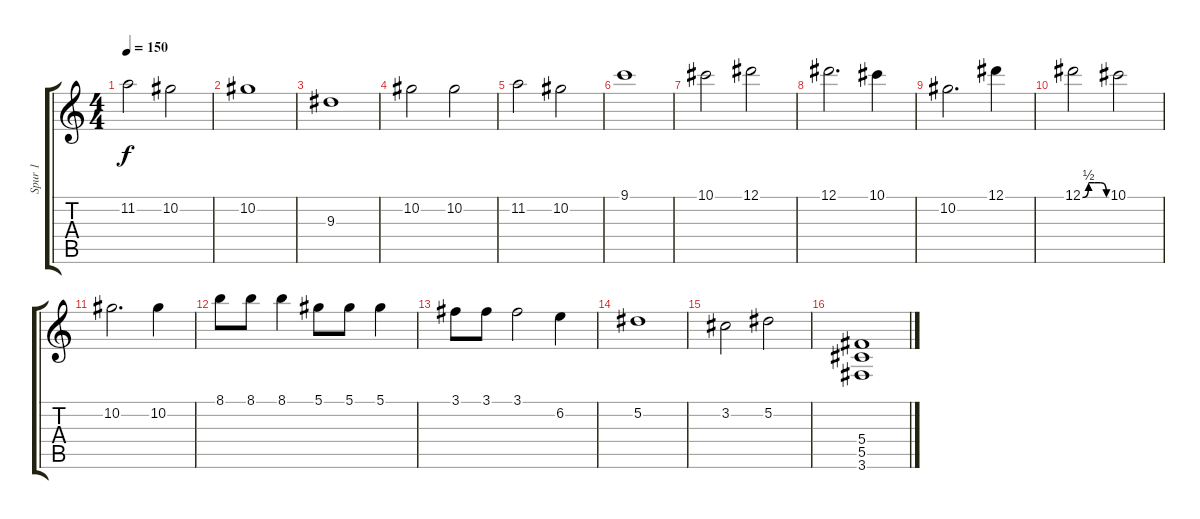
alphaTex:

\track ("Spur 1" "Spur 1") {instrument distortionguitar}
\staff {score tabs}
\tuning (Eb4 Bb3 Gb3 Db3 Ab2 Eb2) {hide}
\ts (4 4)
\tempo 150
\clef g2
\ks c
11.2.2{dy f} 10.2.2 |
10.2.1 |
9.3.1 |
10.2.2 10.2.2 |
11.2.2 10.2.2 |
9.1.1 |
10.1.2 12.1.2 |
12.1.2{d} 10.1.4 |
10.2.2{d} 12.1.4 |
12.1{be (custom 0 0 15 2 30 2 45 2 60 0)}.2 10.1.2 |
10.2.2{d} 10.2.4 |
8.1.8 8.1.8 8.1.4 5.1.8 5.1.8 5.1.4 |
3.1.8 3.1.8 3.1.2 6.2.4 |
5.2.1 |
3.2.2 5.2.2 |
(5.4 5.5 3.6).1
